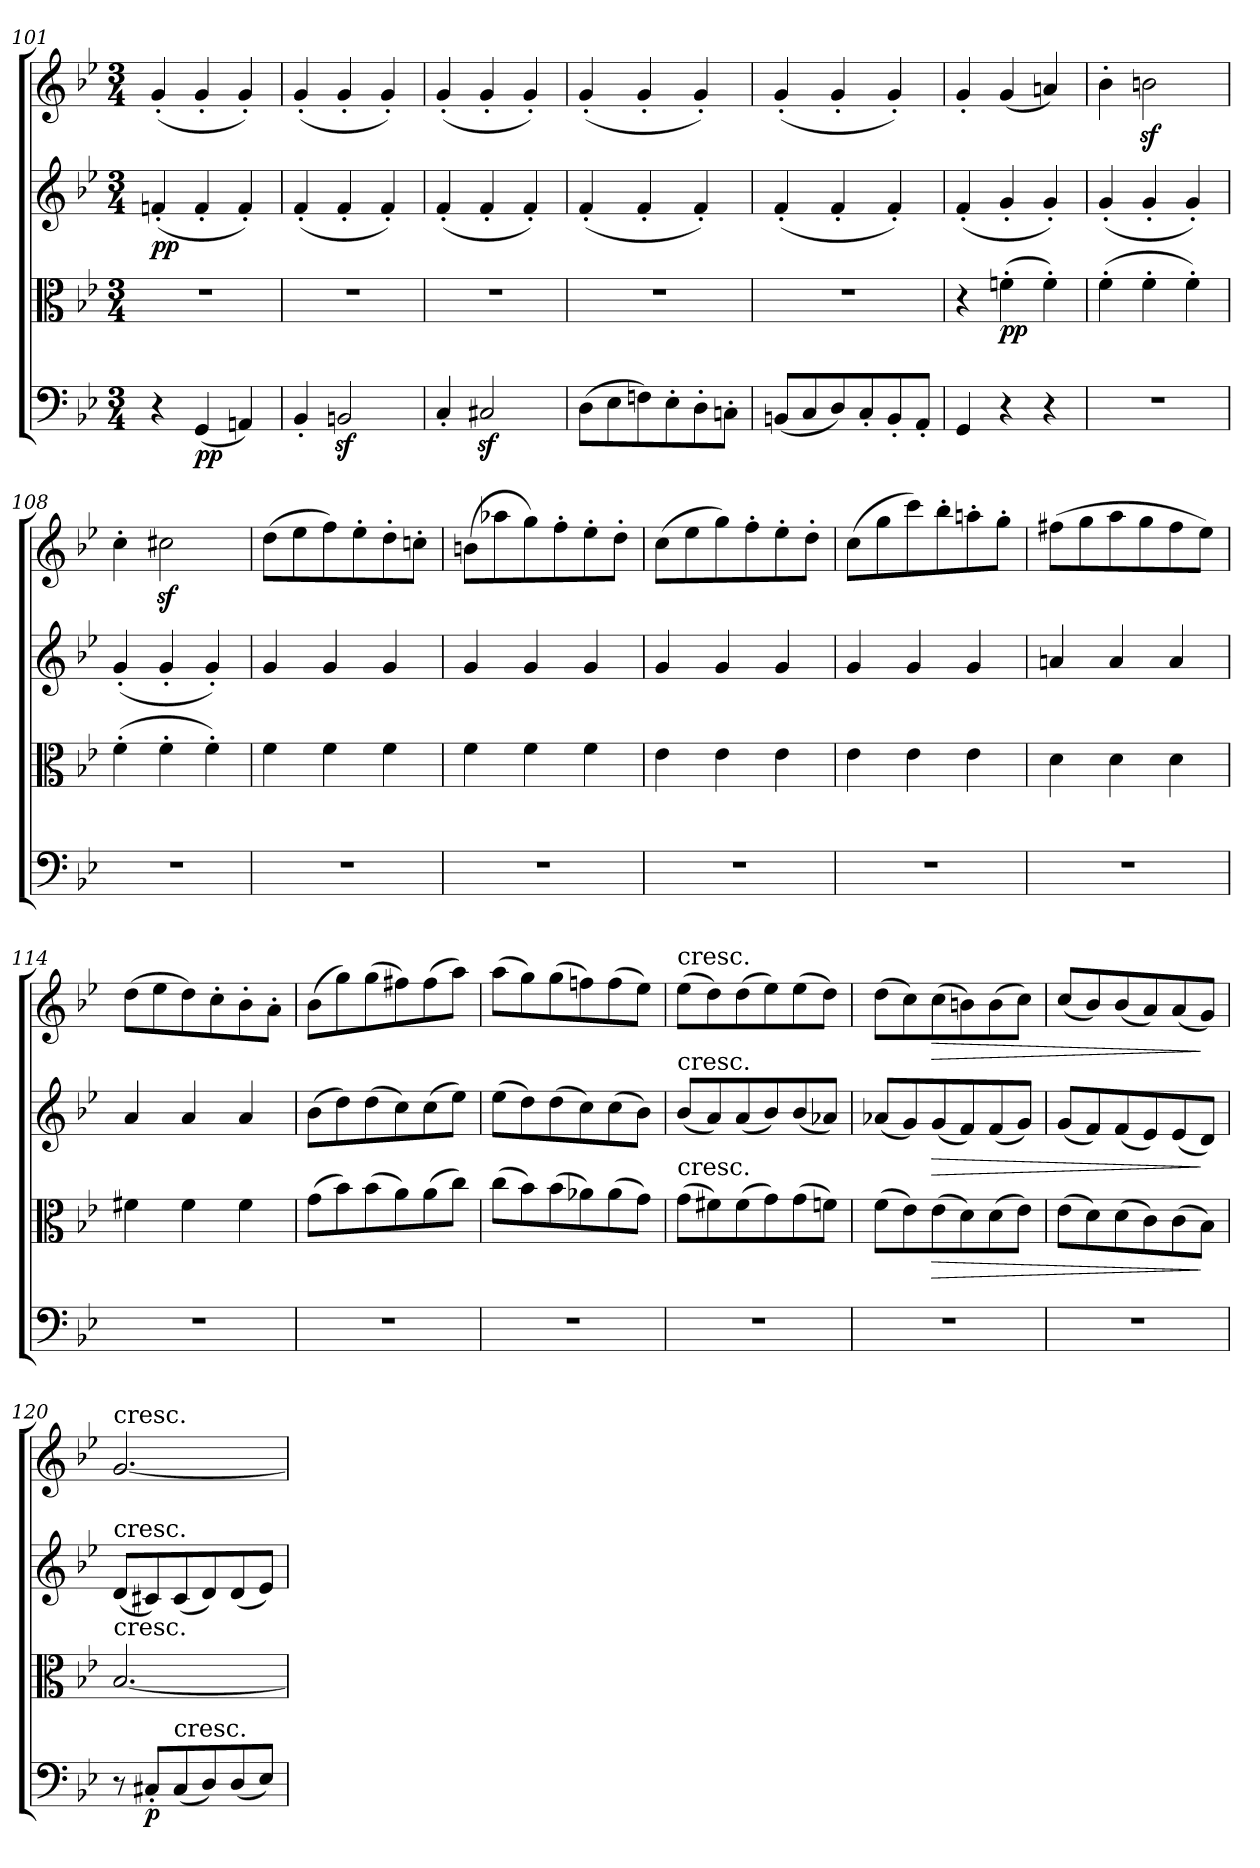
**kern	**dynam	**kern	**dynam	**kern	**dynam	**kern	**dynam
*part4	*part4	*part3	*part3	*part2	*part2	*part1	*part1
*staff4	*staff4	*staff3	*staff3	*staff2	*staff2	*staff1	*staff1
*clefF4	*	*clefC3	*	*clefG2	*	*clefG2	*
*k[b-e-]	*	*k[b-e-]	*	*k[b-e-]	*	*k[b-e-]	*
*B-:	*	*B-:	*	*B-:	*	*B-:	*
*M3/4	*	*M3/4	*	*M3/4	*	*M3/4	*
=101	=101	=101	=101	=101	=101	=101	=101
4r	.	2.r	.	(4fn'/	pp	(4g'/	.
(4GG/	pp	.	.	4f'/	.	4g'/	.
4AAn/)	.	.	.	4f'/)	.	4g'/)	.
=102	=102	=102	=102	=102	=102	=102	=102
4BB-'/	.	2.r	.	(4f'/	.	(4g'/	.
2BBnz/	.	.	.	4f'/	.	4g'/	.
.	.	.	.	4f'/)	.	4g'/)	.
=103	=103	=103	=103	=103	=103	=103	=103
4C'/	.	2.r	.	(4f'/	.	(4g'/	.
2C#Xz/	.	.	.	4f'/	.	4g'/	.
.	.	.	.	4f'/)	.	4g'/)	.
=104	=104	=104	=104	=104	=104	=104	=104
(8D\L	.	2.r	.	(4f'/	.	(4g'/	.
8E-\	.	.	.	.	.	.	.
8Fn\)	.	.	.	4f'/	.	4g'/	.
8E-'\	.	.	.	.	.	.	.
8D'\	.	.	.	4f'/)	.	4g'/)	.
8Cn'\J	.	.	.	.	.	.	.
=105	=105	=105	=105	=105	=105	=105	=105
(8BBn/L	.	2.r	.	(4f'/	.	(4g'/	.
8C/	.	.	.	.	.	.	.
8D/)	.	.	.	4f'/	.	4g'/	.
8C'/	.	.	.	.	.	.	.
8BB'/	.	.	.	4f'/)	.	4g'/)	.
8AA'/J	.	.	.	.	.	.	.
=106	=106	=106	=106	=106	=106	=106	=106
4GG/	.	4r	.	(4f'/	.	4g'/	.
4r	.	(4fn'\	pp	4g'/	.	(4g/	.
4r	.	4f'\)	.	4g'/)	.	4an/)	.
=107	=107	=107	=107	=107	=107	=107	=107
2.r	.	(4f'\	.	(4g'/	.	4b-'\	.
.	.	4f'\	.	4g'/	.	2bnz\	.
.	.	4f'\)	.	4g'/)	.	.	.
=108	=108	=108	=108	=108	=108	=108	=108
2.r	.	(4f'\	.	(4g'/	.	4cc'\	.
.	.	4f'\	.	4g'/	.	2cc#Xz\	.
.	.	4f'\)	.	4g'/)	.	.	.
=109	=109	=109	=109	=109	=109	=109	=109
2.r	.	4f\	.	4g/	.	(8dd\L	.
.	.	.	.	.	.	8ee-\	.
.	.	4f\	.	4g/	.	8ff\)	.
.	.	.	.	.	.	8ee-'\	.
.	.	4f\	.	4g/	.	8dd'\	.
.	.	.	.	.	.	8ccn'\J	.
=110	=110	=110	=110	=110	=110	=110	=110
2.r	.	4f\	.	4g/	.	(8bn\L	.
.	.	.	.	.	.	8aa-X\	.
.	.	4f\	.	4g/	.	8gg\)	.
.	.	.	.	.	.	8ff'\	.
.	.	4f\	.	4g/	.	8ee-'\	.
.	.	.	.	.	.	8dd'\J	.
=111	=111	=111	=111	=111	=111	=111	=111
2.r	.	4e-\	.	4g/	.	(8cc\L	.
.	.	.	.	.	.	8ee-\	.
.	.	4e-\	.	4g/	.	8gg\)	.
.	.	.	.	.	.	8ff'\	.
.	.	4e-\	.	4g/	.	8ee-'\	.
.	.	.	.	.	.	8dd'\J	.
=112	=112	=112	=112	=112	=112	=112	=112
2.r	.	4e-\	.	4g/	.	(8cc\L	.
.	.	.	.	.	.	8gg\	.
.	.	4e-\	.	4g/	.	8ccc\)	.
.	.	.	.	.	.	8bb-'\	.
.	.	4e-\	.	4g/	.	8aan'\	.
.	.	.	.	.	.	8gg'\J	.
=113	=113	=113	=113	=113	=113	=113	=113
2.r	.	4d\	.	4an/	.	(8ff#X\L	.
.	.	.	.	.	.	8gg\	.
.	.	4d\	.	4a/	.	8aa\	.
.	.	.	.	.	.	8gg\	.
.	.	4d\	.	4a/	.	8ff#\	.
.	.	.	.	.	.	8ee-\J)	.
=114	=114	=114	=114	=114	=114	=114	=114
2.r	.	4f#X\	.	4a/	.	(8dd\L	.
.	.	.	.	.	.	8ee-\	.
.	.	4f#\	.	4a/	.	8dd\)	.
.	.	.	.	.	.	8cc'\	.
.	.	4f#\	.	4a/	.	8b-'\	.
.	.	.	.	.	.	8a'\J	.
=115	=115	=115	=115	=115	=115	=115	=115
2.r	.	(8g\L	.	(8b-\L	.	(8b-\L	.
.	.	8b-\)	.	8dd\)	.	8gg\)	.
.	.	(8b-\	.	(8dd\	.	(8gg\	.
.	.	8a\)	.	8cc\)	.	8ff#X\)	.
.	.	(8a\	.	(8cc\	.	(8ff#\	.
.	.	8cc\J)	.	8ee-\J)	.	8aa\J)	.
=116	=116	=116	=116	=116	=116	=116	=116
2.r	.	(8cc\L	.	(8ee-\L	.	(8aa\L	.
.	.	8b-\)	.	8dd\)	.	8gg\)	.
.	.	(8b-\	.	(8dd\	.	(8gg\	.
.	.	8a-X\)	.	8cc\)	.	8ffn\)	.
.	.	(8a-\	.	(8cc\	.	(8ff\	.
.	.	8g\J)	.	8b-\J)	.	8ee-\J)	.
=117	=117	=117	=117	=117	=117	=117	=117
!	!	!	!	!	!	!LO:TX:t=cresc.	!
!	!	!	!	!LO:TX:t=cresc.	!	!	!
!	!	!LO:TX:t=cresc.	!	!	!	!	!
2.r	.	(8g\L	.	(8b-/L	.	(8ee-\L	.
.	.	8f#X\)	.	8a/)	.	8dd\)	.
.	.	(8f#\	.	(8a/	.	(8dd\	.
.	.	8g\)	.	8b-/)	.	8ee-\)	.
.	.	(8g\	.	(8b-/	.	(8ee-\	.
.	.	8fn\J)	.	8a-X/J)	.	8dd\J)	.
=118	=118	=118	=118	=118	=118	=118	=118
2.r	.	(8f\L	.	(8a-X/L	.	(8dd\L	.
.	.	8e-\)	.	8g/)	.	8cc\)	.
!	!	!	!LO:HP:b	!	!LO:HP:b	!	!LO:HP:b
.	.	(8e-\	>	(8g/	>	(8cc\	>
.	.	8d\)	.	8f/)	.	8bn\)	.
.	.	(8d\	.	(8f/	.	(8b\	.
.	.	8e-\J)	.	8g/J)	.	8cc\J)	.
=119	=119	=119	=119	=119	=119	=119	=119
2.r	.	(8e-\L	.	(8g/L	.	(8cc/L	.
.	.	8d\)	.	8f/)	.	8b-/)	.
.	.	(8d\	.	(8f/	.	(8b-/	.
.	.	8c\)	.	8e-/)	.	8a/)	.
.	.	(8c\	.	(8e-/	.	(8a/	.
.	.	8B-\J)	]	8d/J)	]	8g/J)	]
=120	=120	=120	=120	=120	=120	=120	=120
!	!	!	!	!	!	!LO:TX:t=cresc.	!
!	!	!	!	!LO:TX:t=cresc.	!	!	!
!	!	!LO:TX:t=cresc.	!	!	!	!	!
8r	.	[2.B-/	.	(8d/L	.	[2.g/	.
8C#X'/L	p	.	.	8c#X/)	.	.	.
!LO:TX:t=cresc.	!	!	!	!	!	!	!
(8C#/	.	.	.	(8c#/	.	.	.
8D/)	.	.	.	8d/)	.	.	.
(8D/	.	.	.	(8d/	.	.	.
8E-/J)	.	.	.	8e-/J)	.	.	.
=	=	=	=	=	=	=	=
*-	*-	*-	*-	*-	*-	*-	*-
